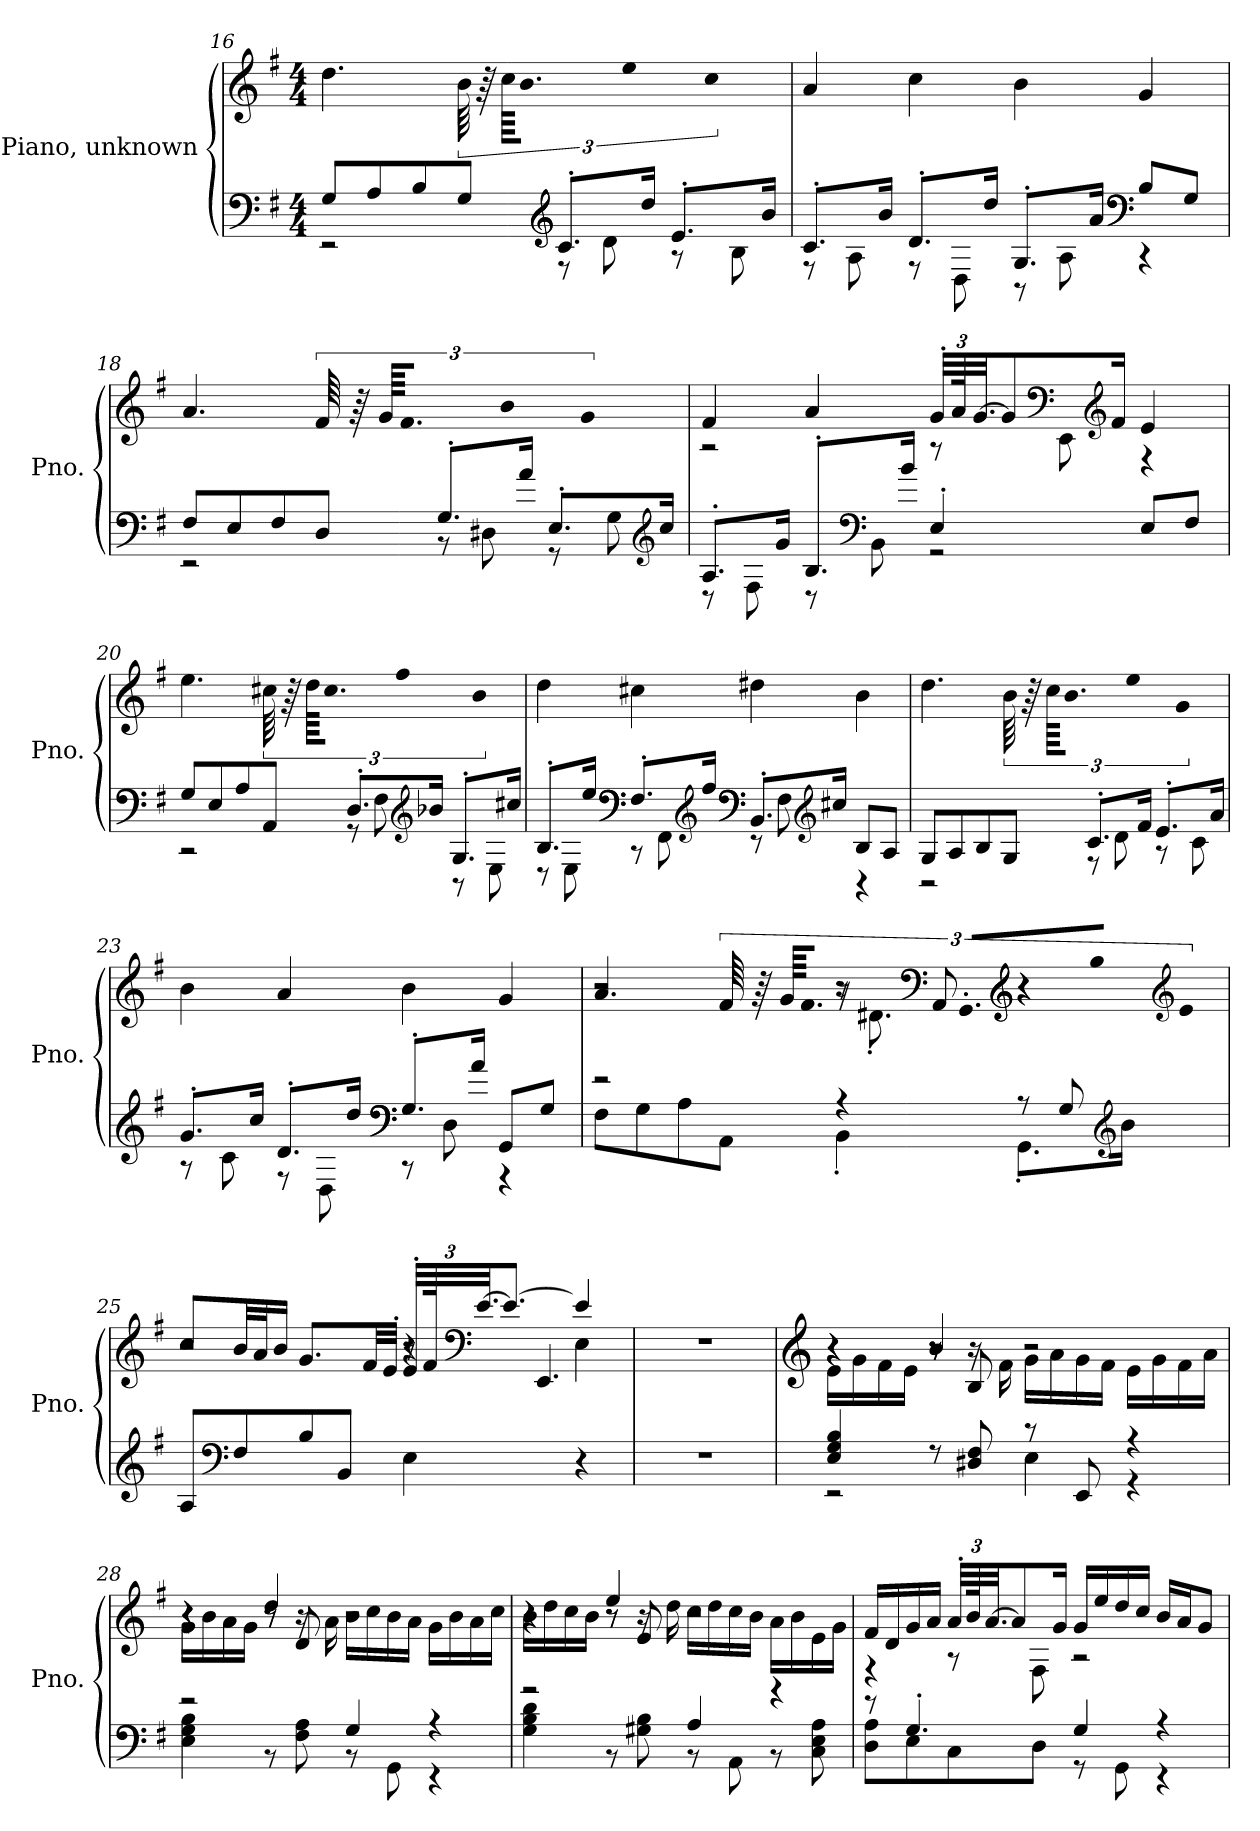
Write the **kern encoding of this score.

**kern	**kern
*part1	*part1
*staff2	*staff1
*I"Piano, unknown	*
*I'Pno.	*
!!LO:PB:g=z
*clefF4	*clefG2
*k[f#]	*k[f#]
*M4/4	*M4/4
=16	=16
*^	*
8G/L	2r	4.dd\
8A/	.	.
8B/	.	.
8G/J	.	96b\
.	.	96r
.	.	96cc\KKLL
.	.	16.b\JJ
*clefG2	*	*
8.c'/L	8r	4ee\
.	8d\	.
16dd/Jk	.	.
8.e'/L	8r	4cc\
.	8B\	.
16b/Jk	.	.
=17	=17	=17
8.c'/L	8r	4a/
.	8A\	.
16b/Jk	.	.
8.d'/L	8r	4cc\
.	8D\	.
16dd/Jk	.	.
8.G'/L	8r	4b\
.	8A\	.
16a/Jk	.	.
*clefF4	*	*
8B/L	4r	4g/
8G/J	.	.
!!LO:LB:g=z
=18	=18	=18
8F#/L	2r	4.a/
8E/	.	.
8F#/	.	.
8D/J	.	96f#/
.	.	96r
.	.	96g/KKLL
.	.	16.f#/JJ
8.G'/L	8r	4b\
.	8D#X\	.
16a/Jk	.	.
8.E'/L	8r	4g/
.	8G\	.
*clefG2	*	*
16cc/Jk	.	.
=19	=19	=19
*	*	*^
8.A'/L	8r	4f#/	2r
.	8F#\	.	.
16g/Jk	.	.	.
8.B'/L	8r	4a/	.
*clefF4	*	*	*
.	8BB\	.	.
16b/Jk	.	.	.
*	*	*Xbrackettup	*
4E'/	2r	48g'/LLL	8r
.	.	96a/K	.
.	.	[48.g/JJ	.
.	.	8g/]	.
*	*	*clefF4	*
.	.	.	8EE\
*	*	*clefG2	*
.	.	16f#/Jk	.
8E/L	.	4e/	4r
8F#/J	.	.	.
*	*	*v	*v
!!LO:LB:g=z
=20	=20	=20
8G/L	2r	4.ee\
8E/	.	.
8A/	.	.
*	*	*brackettup
8AA/J	.	96cc#X\
.	.	96r
.	.	96dd\KKLL
.	.	16.cc#\JJ
8.D'/L	8r	4ff#\
.	8F#\	.
*clefG2	*	*
16b-X/Jk	.	.
8.G'/L	8r	4b\
.	8E\	.
16cc#X/Jk	.	.
=21	=21	=21
8.B'/L	8r	4dd\
.	8E\	.
16ee/Jk	.	.
*clefF4	*	*
8.F#'/L	8r	4cc#X\
.	8FF#\	.
*clefG2	*	*
16ff#/Jk	.	.
*clefF4	*	*
8.BB'/L	8r	4dd#X\
.	8F#\	.
*clefG2	*	*
16cc#X/Jk	.	.
8B/L	4r	4b\
8A/J	.	.
!!LO:LB:g=z
=22	=22	=22
8G/L	2r	4.dd\
8A/	.	.
8B/	.	.
8G/J	.	96b\
.	.	96r
.	.	96cc\KKLL
.	.	16.b\JJ
8.c'/L	8r	4ee\
.	8d\	.
16f#/Jk	.	.
8.e'/L	8r	4g/
.	8c\	.
16a/Jk	.	.
=23	=23	=23
8.g'/L	8r	4b\
.	8c\	.
16cc/Jk	.	.
8.d'/L	8r	4a/
.	8D\	.
16dd/Jk	.	.
*clefF4	*	*
8.G'/L	8r	4b\
.	8D\	.
16a/Jk	.	.
8GG/L	4r	4g/
8G/J	.	.
!!LO:LB:g=z
=24	=24	=24
*	*	*^
*	*	*	*^
2r	8F#\L	4.a/	2r	2r
.	8G\	.	.	.
.	8A\	.	.	.
.	8AA\J	96f#/	.	.
.	.	96r	.	.
.	.	96g/KKLL	.	.
.	.	16.f#/JJ	.	.
4r	4BB'\	8.e'/L	16r	8r
.	.	.	8.d#X'\	.
*	*	*clefF4	*	*
.	.	.	.	8AA/
.	.	16B/Jk	.	.
*	*	*clefG2	*	*
8r	8.GG'\L	4e/	4r	4r
8G/	.	.	.	.
*clefG2	*	*	*	*
.	16b\Jk	.	.	.
*v	*v	*	*	*
=25	=25	=25	=25
8A/L	8cc/L	2r	2r
*clefF4	*	*	*
8F#/	32b/LL	.	.
.	32a/J	.	.
.	16b/JJ	.	.
8B/	8.g/L	.	.
8BB/J	.	.	.
.	32f#/LL	.	.
.	32e'/JJJ	.	.
*	*Xbrackettup	*	*
4E\	48e'/LLL	4r	8r
.	96f#/K	.	.
*	*clefF4	*	*
.	[48.e/JJ	.	.
.	8.e/J_	.	.
.	.	.	4.EE/
4r	4e/]	4E\	.
*	*v	*v	*v
=26	=26
1r	1r
!!LO:LB:g=z
=27	=27
*	*clefG2
*^	*^
*	*	*	*^
4E/ 4G/ 4B/	2r	4r	16e\LL	4r
.	.	.	16g\	.
.	.	.	16f#\	.
.	.	.	16e\JJ	.
8r	.	4b/	8r	8r
8D#X/ 8F#/	.	.	16r	8B/
.	.	.	16f#\	.
8r	4E\	2r	16g\LL	2r
.	.	.	16a\	.
8EE/	.	.	16g\	.
.	.	.	16f#\JJ	.
4r	4r	.	16e\LL	.
.	.	.	16g\	.
.	.	.	16f#\	.
.	.	.	16a\JJ	.
=28	=28	=28	=28	=28
2r	4E\ 4G\ 4B\	4r	16g\LL	4r
.	.	.	16b\	.
.	.	.	16a\	.
.	.	.	16g\JJ	.
.	8r	4dd/	8r	8r
.	8F#\ 8A\	.	16r	8d/
.	.	.	16a\	.
4G/	8r	2r	16b\LL	2r
.	.	.	16cc\	.
.	8GG\	.	16b\	.
.	.	.	16a\JJ	.
4r	4r	.	16g\LL	.
.	.	.	16b\	.
.	.	.	16a\	.
.	.	.	16cc\JJ	.
!!LO:PB:g=z	!!	!!
=29	=29	=29	=29	=29
2r	4G\ 4B\ 4d\	4r	16b\LL	4r
.	.	.	16dd\	.
.	.	.	16cc\	.
.	.	.	16b\JJ	.
.	8r	4ee/	8r	8r
.	8G#X\ 8B\	.	16r	8e/
.	.	.	16dd\	.
4A/	8r	2r	16cc\LL	2r
.	.	.	16dd\	.
.	8AA\	.	16cc\	.
.	.	.	16b\JJ	.
4r	8r	.	16a\LL	.
.	.	.	16b\	.
.	8C\ 8E\ 8A\	.	16e\	.
.	.	.	16g\JJ	.
*	*	*	*v	*v
=30	=30	=30	=30
8r	8D\ 8A\L	16f#/LL	4r
.	.	16d/	.
4.G'/	8E\	16g/	.
.	.	16a/JJ	.
.	8C\	48a'/LLL	8r
.	.	96b/K	.
.	.	[48.a/JJ	.
.	.	8a/]	.
.	8D\J	.	8F#\
.	.	16g/Jk	.
4G/	8r	16g/LL	2r
.	.	16ee/	.
.	8GG\	16dd/	.
.	.	16cc/JJ	.
4r	4r	16b/LL	.
.	.	16a/J	.
.	.	8g/J	.
*v	*v	*	*
*	*v	*v
=	=
*-	*-
